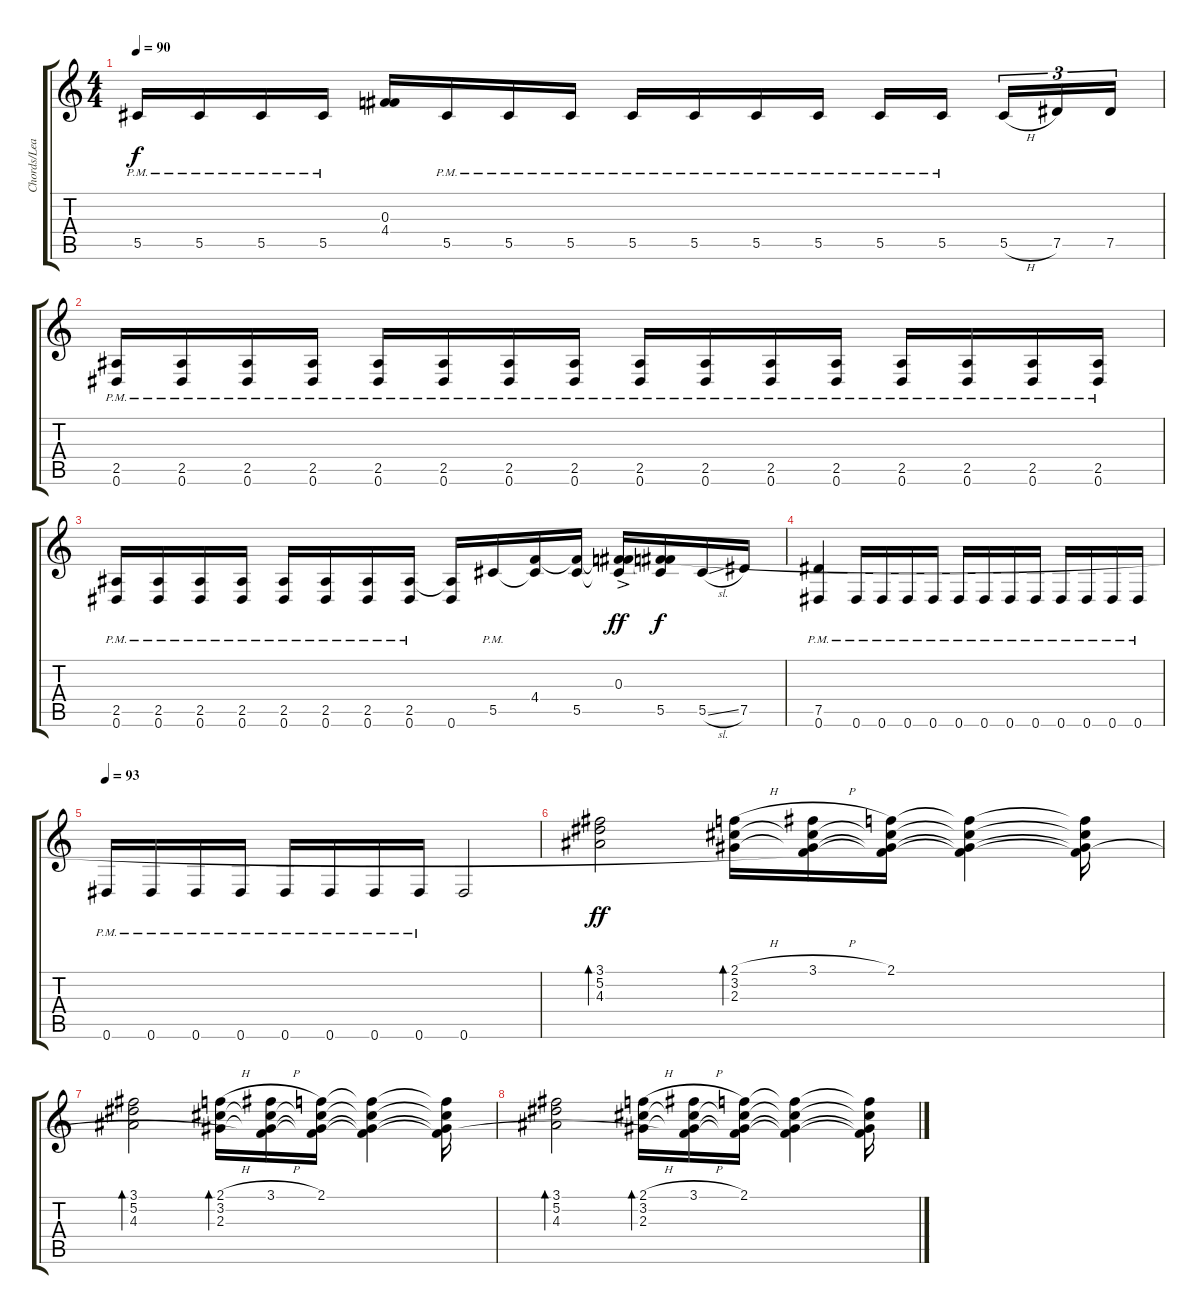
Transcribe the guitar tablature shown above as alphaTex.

\track ("Chords/Lead 2" "Chords/Lea") {instrument electricguitarclean}
\staff {score tabs}
\tuning (Eb4 Bb3 Gb3 Db3 Ab2 Eb2) {hide}
\ts (4 4)
\tempo 90
\clef g2
\ks c
5.5{pm}.16{dy f} 5.5{pm}.16 5.5{pm}.16 5.5{pm}.16 (0.3 4.4).16 5.5{pm}.16 5.5{pm}.16 5.5{pm}.16 5.5{pm}.16 5.5{pm}.16 5.5{pm}.16 5.5{pm}.16 5.5{pm}.16 5.5{pm}.16{beam splitsecondary} 5.5{h}.16{tu (3 2)} 7.5.16{tu (3 2)} 7.5.16{tu (3 2)} |
(2.5{pm} 0.6{pm}).16 (2.5{pm} 0.6{pm}).16 (2.5{pm} 0.6{pm}).16 (2.5{pm} 0.6{pm}).16 (2.5{pm} 0.6{pm}).16 (2.5{pm} 0.6{pm}).16 (2.5{pm} 0.6{pm}).16 (2.5{pm} 0.6{pm}).16 (2.5{pm} 0.6{pm}).16 (2.5{pm} 0.6{pm}).16 (2.5{pm} 0.6{pm}).16 (2.5{pm} 0.6{pm}).16 (2.5{pm} 0.6{pm}).16 (2.5{pm} 0.6{pm}).16 (2.5{pm} 0.6{pm}).16 (2.5{pm} 0.6{pm}).16 |
(2.5{pm} 0.6{pm}).16 (2.5{pm} 0.6{pm}).16 (2.5{pm} 0.6{pm}).16 (2.5{pm} 0.6{pm}).16 (2.5{pm} 0.6{pm}).16 (2.5{pm} 0.6{pm}).16 (2.5{pm} 0.6{pm}).16 (2.5{pm} 0.6{pm}).16 (2.5{t} 0.6).16 5.5{pm}.16 (4.4 5.5{t}).16 (4.4{t} 5.5).16 (0.3{ac} 4.4{t} 5.5{t}).16{dy ff} (0.3{t} 4.4{t} 5.5).16{dy f} 5.5{sl}.16 7.5.16 |
(7.5 0.6{pm}).4 0.6{pm}.16 0.6{pm}.16 0.6{pm}.16 0.6{pm}.16 0.6{pm}.16 0.6{pm}.16 0.6{pm}.16 0.6{pm}.16 0.6{pm}.16 0.6{pm}.16 0.6{pm}.16 0.6{pm}.16 |
\tempo 93
0.6{pm}.16 0.6{pm}.16 0.6{pm}.16 0.6{pm}.16 0.6{pm}.16 0.6{pm}.16 0.6{pm}.16 0.6{pm}.16 0.6.2 |
(3.1 5.2 4.3).2{bd 120 dy ff volume 16 balance 8} (2.1{h} 3.2 2.3).16{bd 120} (3.1{h} 3.2{t} 2.3{t} 4.4{t}).16 (2.1 3.2{t} 2.3{t} 4.4{t}).16 (2.1{t} 3.2{t} 2.3{t} 4.4{t}).4 (2.1{t} 3.2{t} 2.3{t} 4.4{t}).16 |
(3.1 5.2 4.3).2{bd 120} (2.1{h} 3.2 2.3).16{bd 120} (3.1{h} 3.2{t} 2.3{t} 4.4{t}).16 (2.1 3.2{t} 2.3{t} 4.4{t}).16 (2.1{t} 3.2{t} 2.3{t} 4.4{t}).4 (2.1{t} 3.2{t} 2.3{t} 4.4{t}).16 |
(3.1 5.2 4.3).2{bd 120} (2.1{h} 3.2 2.3).16{bd 120} (3.1{h} 3.2{t} 2.3{t} 4.4{t}).16 (2.1 3.2{t} 2.3{t} 4.4{t}).16 (2.1{t} 3.2{t} 2.3{t} 4.4{t}).4 (2.1{t} 3.2{t} 2.3{t} 4.4{t}).16
